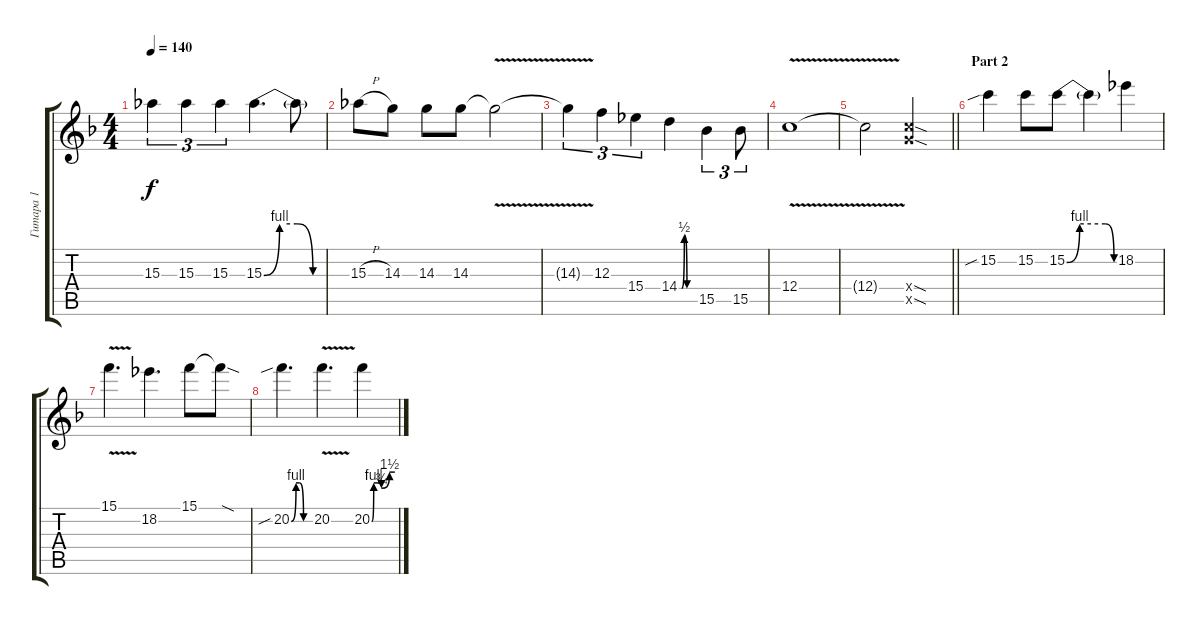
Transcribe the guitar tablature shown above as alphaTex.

\track ("Гитара 1" "Гитара 1") {instrument distortionguitar}
\staff {score tabs}
\tuning (D4 A3 F3 C3 G2 D2) {hide}
\ts (4 4)
\tempo 140
\clef g2
\ks dminor
15.3{t}.4{tu (3 2) dy f} 15.3.4{tu (3 2)} 15.3.4{tu (3 2)} 15.3{be (custom 0 0 15 4 32 4 47 0 60 0)}.4{d} 15.3{t}.8 |
15.3{h}.8 14.3.8 14.3.8 14.3.8 14.3{v t}.2 |
14.3{t}.4{tu (3 2)} 12.3.4{tu (3 2)} 15.4.4{tu (3 2)} 14.4{be (custom 0 0 10 0 20 2 30 0 60 0)}.4 15.5.4{tu (3 2)} 15.5.8{tu (3 2)} |
12.4{v}.1 |
\barLineRight lightlight
12.4{t}.2 (12.4{sod x} 12.5{sod x}).2 |
\section ("" "Part 2")
15.2{sib}.4 15.2.8 15.2{be (custom 0 0 15 4 45 4 55 0 60 0)}.8 15.2{t}.4 18.2.4 |
15.1{v}.4{d} 18.2.4{d} 15.1.8 15.1{sod t}.8 |
20.2{be (custom 0 0 15 4 26 4 39 0 60 0) sib}.4{d} 20.2{v}.4{d} 20.2{be (custom 0 0 5 4 21 4 25 3 46 6 60 6)}.4
